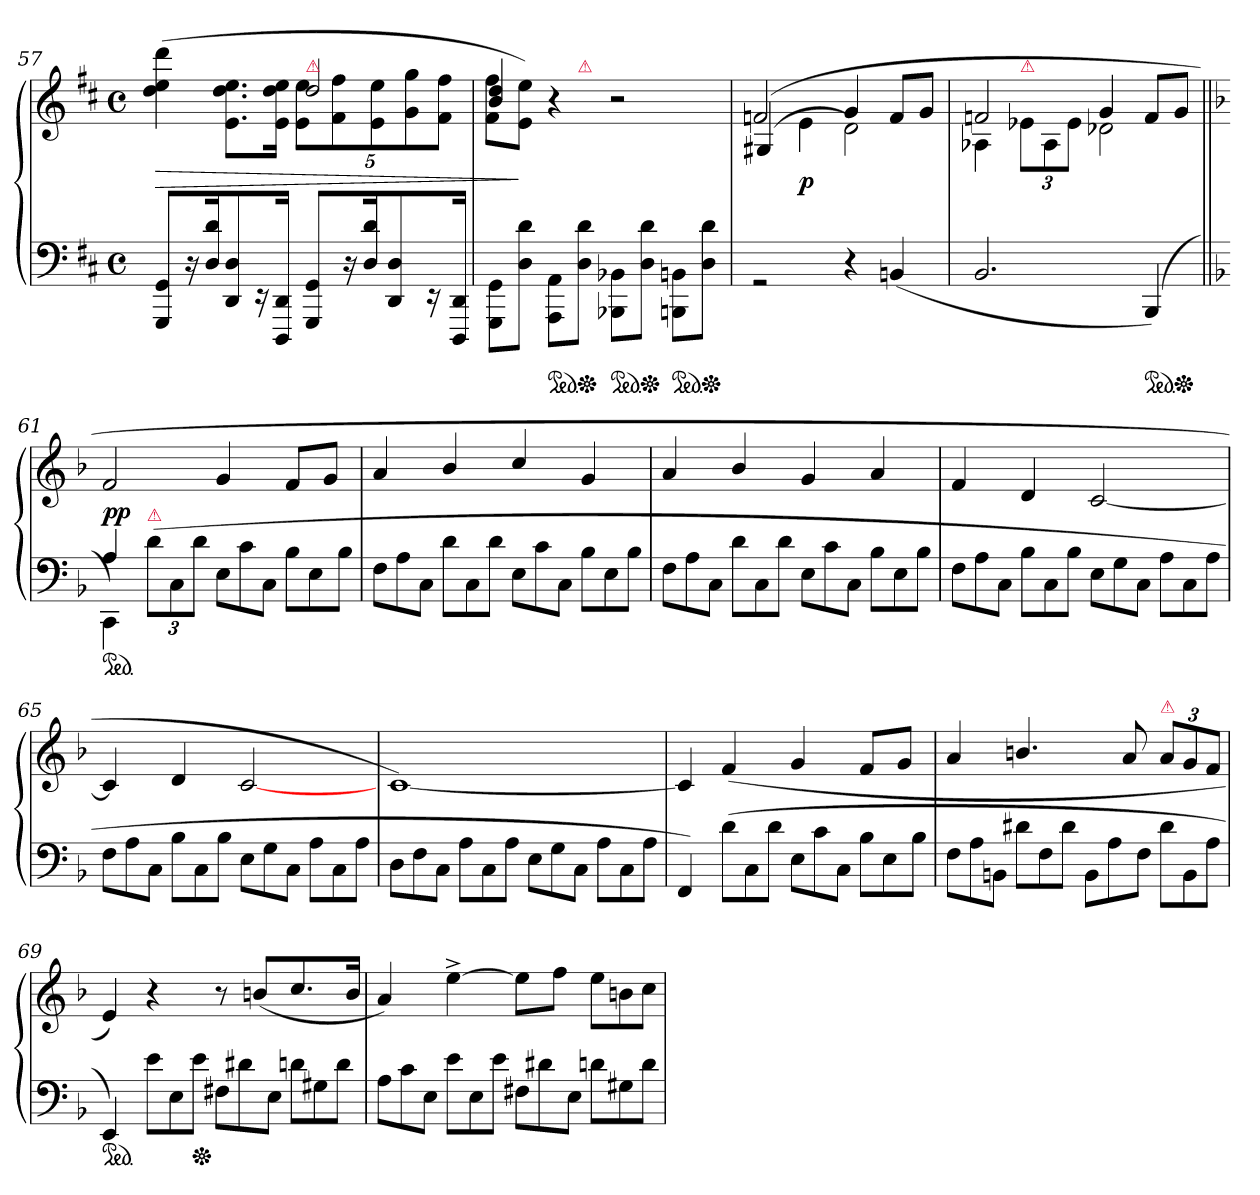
**kern	**kern	**dynam
*part1	*part1	*part1
*staff2	*staff1	*staff1/2
*clefF4	*clefG2	*
*k[f#c#]	*k[f#c#]	*
*M2/2	*M2/2	*
*met(c)	*met(c)	*
=57	=57	=57
*	*^	*
8GGG/ 8GG/L	2rbbbyy	(>4dd 4ee 4ddd	>
16r	.	.	.
16D 16dK	.	.	.
8DD 8D	.	8.e\ 8.dd\ 8.ee\L	.
16r	.	.	.
16DDD 16DDJk	.	16e 16dd 16eeJk	.
!	!LO:TX:a:color=crimson:t=⚠	!	!
8GGG/ 8GG/L	2dd	10e 10eeL	.
.	.	10f# 10ff#	.
16r	.	.	.
16D 16dK	.	.	.
.	.	10e 10ee	.
8DD 8D	.	.	.
.	.	10g 10gg	.
16r	.	.	.
.	.	10f# 10ff#J	.
16DDD 16DDJk	.	.	.
=58	=58	=58	=58
*	*	*^	*
8GGG\ 8GG\L	4b 4dd	8f# 8ff#L	4.ryy	.
8D 8dJ	.	8e 8eeJ)	.	]
*ped	*	*	*	*
8AAA\ 8AA\L	4r	4ryy	.	.
!	!	!	!LO:TX:a:i:color=crimson:t=⚠	!
*Xped	*	*	*	*
8D 8dJ	.	.	2ryy	.
*ped	*	*	*	*
8BBB-X\ 8BB-X\L	2r	2ryy	.	.
*Xped	*	*	*	*
8D 8dJ	.	.	.	.
*ped	*	*	*	*
8BBBn\ 8BBn\L	.	.	.	.
*Xped	*	*	*	*
8D 8dJ	.	.	8ryy	.
*	*	*v	*v	*
=59	=59	=59	=59
2rGG	(>2fn	(<4G#X/	.
.	.	4e	p
4r	4g	2d)	.
(<4BBn/	8fL	.	.
.	8gJ	.	.
=60	=60	=60	=60
2.BB	2fn	4A-X\	.
!	!	!LO:TX:a:color=crimson:t=⚠	!
.	.	12e-XL	.
.	.	12A-	.
.	.	12e-J	.
.	4g	2d-X	.
!LO:TX:a:color=crimson:t=⚠	!	!	!
*ped	*	*	*
(<4BBB)	8fL	.	.
*Xped	*	*	*
.	8gJ	.	.
*	*v	*v	*
=61||	=61||	=61||
*k[b-]	*k[b-]	*
*^	*	*
*ped	*	*	*
4A	4CC)	2f	pp
!LO:TX:a:color=crimson:t=⚠	!	!	!
(>12dL	4ryy	.	.
12C	.	.	.
12dJ	.	.	.
*Xtuplet	*	*	*
12EL	4ryy	4g	.
12c	.	.	.
12CJ	.	.	.
12B-L	4ryy	8fL	.
12E	.	.	.
.	.	8gJ	.
12B-J	.	.	.
*v	*v	*	*
=62	=62	=62
12FL	4a	.
12A	.	.
12CJ	.	.
12dL	4b-/	.
12C	.	.
12dJ	.	.
12EL	4cc/	.
12c	.	.
12CJ	.	.
12B-L	4g/	.
12E	.	.
12B-J	.	.
=63	=63	=63
12FL	4a	.
12A	.	.
12CJ	.	.
12dL	4b-/	.
12C	.	.
12dJ	.	.
12EL	4g	.
12c	.	.
12CJ	.	.
12B-L	4a	.
12E	.	.
12B-J	.	.
=64	=64	=64
12FL	4f	.
12A	.	.
12CJ	.	.
12B-L	4d	.
12C	.	.
12B-J	.	.
12EL	[2c	.
12G	.	.
12CJ	.	.
12AL	.	.
12C	.	.
12AJ	.	.
=65	=65	=65
12FL	4c]	.
12A	.	.
12CJ	.	.
12B-L	4d	.
12C	.	.
12B-J	.	.
12EL	[<2c	.
12G	.	.
12CJ	.	.
12AL	.	.
12C	.	.
12AJ	.	.
=66	=66	=66
12DL	[1c)	.
12F	.	.
12CJ	.	.
12AL	.	.
12C	.	.
12AJ	.	.
12EL	.	.
12G	.	.
12CJ	.	.
12AL	.	.
12C	.	.
12AJ	.	.
=67	=67	=67
4FF)	4c]	.
(>12dL	(<4f	.
12C	.	.
12dJ	.	.
12EL	4g	.
12c	.	.
12CJ	.	.
12B-L	8fL	.
12E	.	.
.	8gJ	.
12B-J	.	.
=68	=68	=68
12FL	4a	.
12A	.	.
12BBnJ	.	.
12d#XL	4.bn/	.
12F	.	.
12d#J	.	.
12BBL	.	.
12A	.	.
.	8a	.
12FJ	.	.
!	!LO:TX:a:color=crimson:t=⚠	!
12d#L	12aL	.
12BB	12g	.
12AJ	12fJ	.
=69	=69	=69
*ped	*	*
4EE)	4e)	.
12eL	4r	.
12E	.	.
*Xped	*	*
12eJ	.	.
12F#XL	8r	.
12d#X	.	.
.	(<8bn/L	.
12EJ	.	.
12dnL	8.cc	.
12G#X	.	.
12dJ	.	.
.	16bJk	.
=70	=70	=70
12AL	4a)	.
12c	.	.
12EJ	.	.
12eL	[4ee^<	.
12E	.	.
12eJ	.	.
12F#XL	8eeL]	.
12d#X	.	.
.	8ffJ	.
12EJ	.	.
*	*Xtuplet	*
12dnL	12eeL	.
12G#X	12bn	.
12dJ	12ccJ	.
=	=	=
*-	*-	*-
